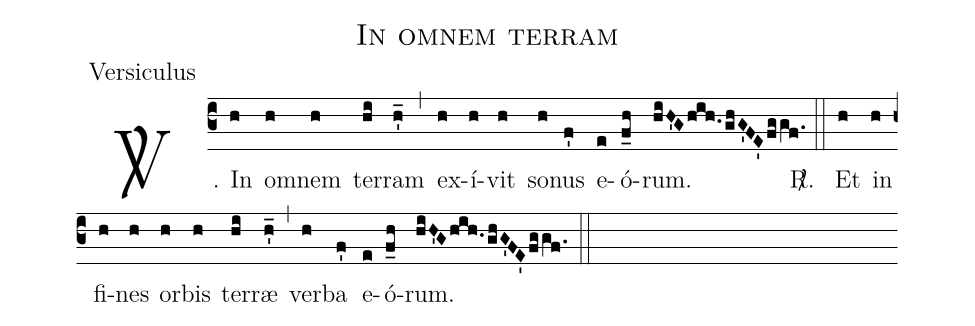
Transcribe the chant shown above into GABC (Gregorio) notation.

name:In omnem terram;
office-part:Versiculus;
%%
(c3)
<sp>V/</sp>. In(h) om(h)nem(h) ter(hi)ram(h'_) (,)
ex(h)í(h)vit(h) so(h)nus(f') e(e)ó(f_h)rum.(hiH'Ghih./ghG'FE'fg/gf.) <sp>R/</sp>.(::)
Et(h) in(h) fi(h)nes(h) or(h)bis(h) ter(hi)ræ(h'_) (,)
ver(h)ba(f') e(e)ó(f_h)rum.(hiH'Ghih./ghG'FE'fg/gf.) (::)
